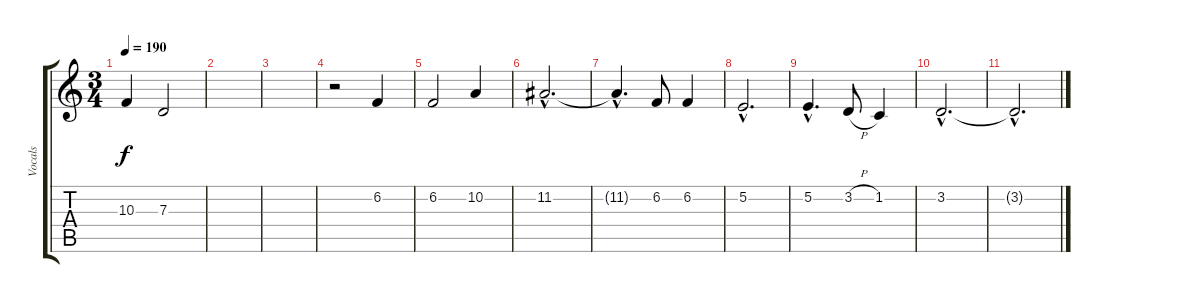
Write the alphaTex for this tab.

\track ("Vocals" "Vocals") {instrument tenorsax}
\staff {score tabs}
\tuning (E4 B3 G3 D3 A2 E2) {hide}
\ts (3 4)
\tempo 190
\clef g2
\ks c
10.3.4{dy f} 7.3.2 |
|
|
r.2 6.2.4 |
6.2.2 10.2.4 |
11.2{hac}.2{d} |
11.2{hac t}.4{d} 6.2.8 6.2.4 |
5.2{hac}.2{d} |
5.2{hac}.4{d} 3.2{h}.8 1.2.4 |
3.2{hac}.2{d} |
3.2{hac t}.2{d}
